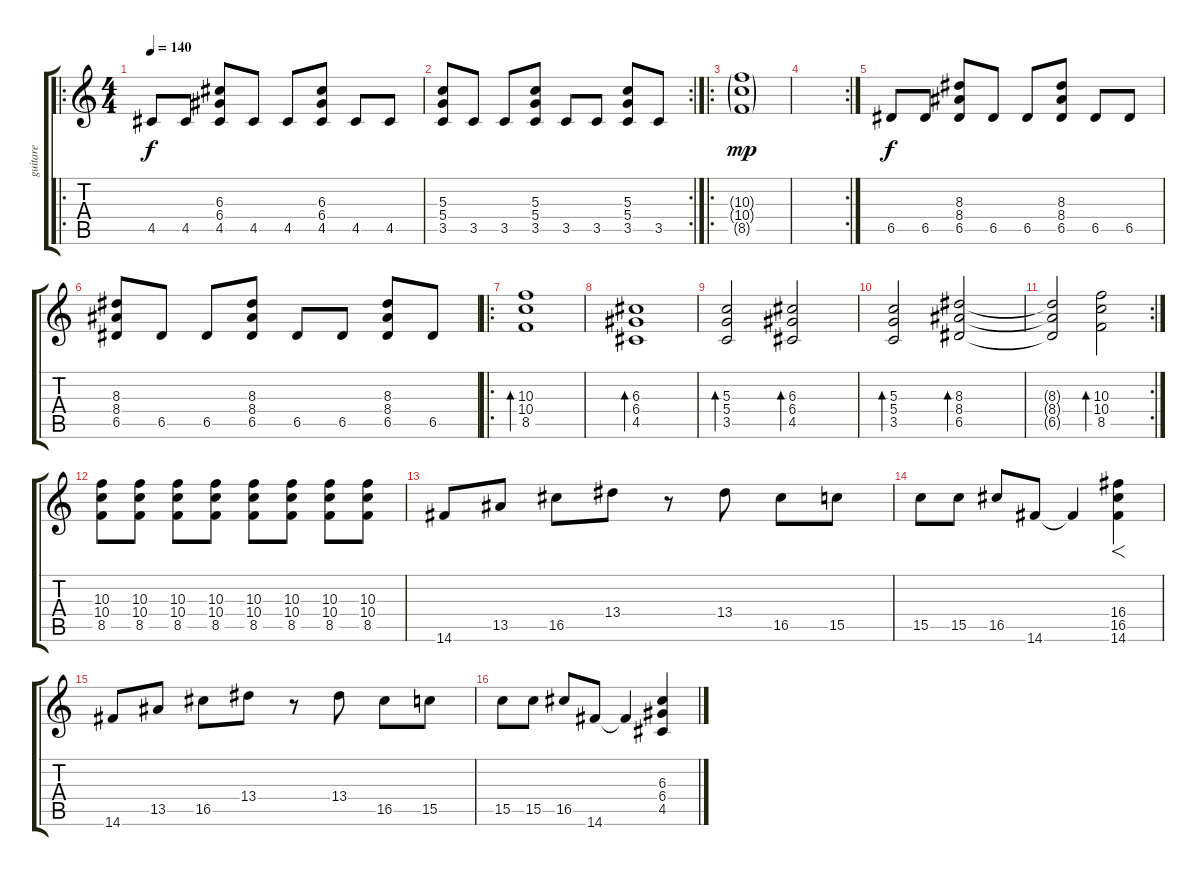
\track ("guitare" "guitare") {instrument overdrivenguitar}
\staff {score tabs}
\tuning (E4 B3 G3 D3 A2 E2) {hide}
\ro
\ts (4 4)
\tempo 140
\clef g2
\ks c
4.5.8{dy f} 4.5.8 (6.3 6.4 4.5).8 4.5.8 4.5.8 (6.3 6.4 4.5).8 4.5.8 4.5.8 |
\rc 2
(5.3 5.4 3.5).8 3.5.8 3.5.8 (5.3 5.4 3.5).8 3.5.8 3.5.8 (5.3 5.4 3.5).8 3.5.8 |
\ro
(10.3{g} 10.4{g} 8.5{g}).1{dy mp} |
\rc 2
|
6.5.8{dy f} 6.5.8 (8.3 8.4 6.5).8 6.5.8 6.5.8 (8.3 8.4 6.5).8 6.5.8 6.5.8 |
(8.3 8.4 6.5).8 6.5.8 6.5.8 (8.3 8.4 6.5).8 6.5.8 6.5.8 (8.3 8.4 6.5).8 6.5.8 |
\ro
(10.3 10.4 8.5).1{bd 480 instrument acousticguitarsteel} |
(6.3 6.4 4.5).1{bd 480} |
(5.3 5.4 3.5).2{bd 480} (6.3 6.4 4.5).2{bd 480} |
(5.3 5.4 3.5).2{bd 480} (8.3 8.4 6.5).2{bd 480} |
\rc 2
(8.3{t} 8.4{t} 6.5{t}).2 (10.3 10.4 8.5).2{bd 480} |
(10.3 10.4 8.5).8{instrument overdrivenguitar} (10.3 10.4 8.5).8 (10.3 10.4 8.5).8 (10.3 10.4 8.5).8 (10.3 10.4 8.5).8 (10.3 10.4 8.5).8 (10.3 10.4 8.5).8 (10.3 10.4 8.5).8 |
14.6.8 13.5.8 16.5.8 13.4.8 r.8 13.4.8 16.5.8 15.5.8 |
15.5.8 15.5.8 16.5.8 14.6.8 14.6{t}.4 (16.4 16.5 14.6).4{f} |
14.6.8 13.5.8 16.5.8 13.4.8 r.8 13.4.8 16.5.8 15.5.8 |
15.5.8 15.5.8 16.5.8 14.6.8 14.6{t}.4 (6.3 6.4 4.5).4
